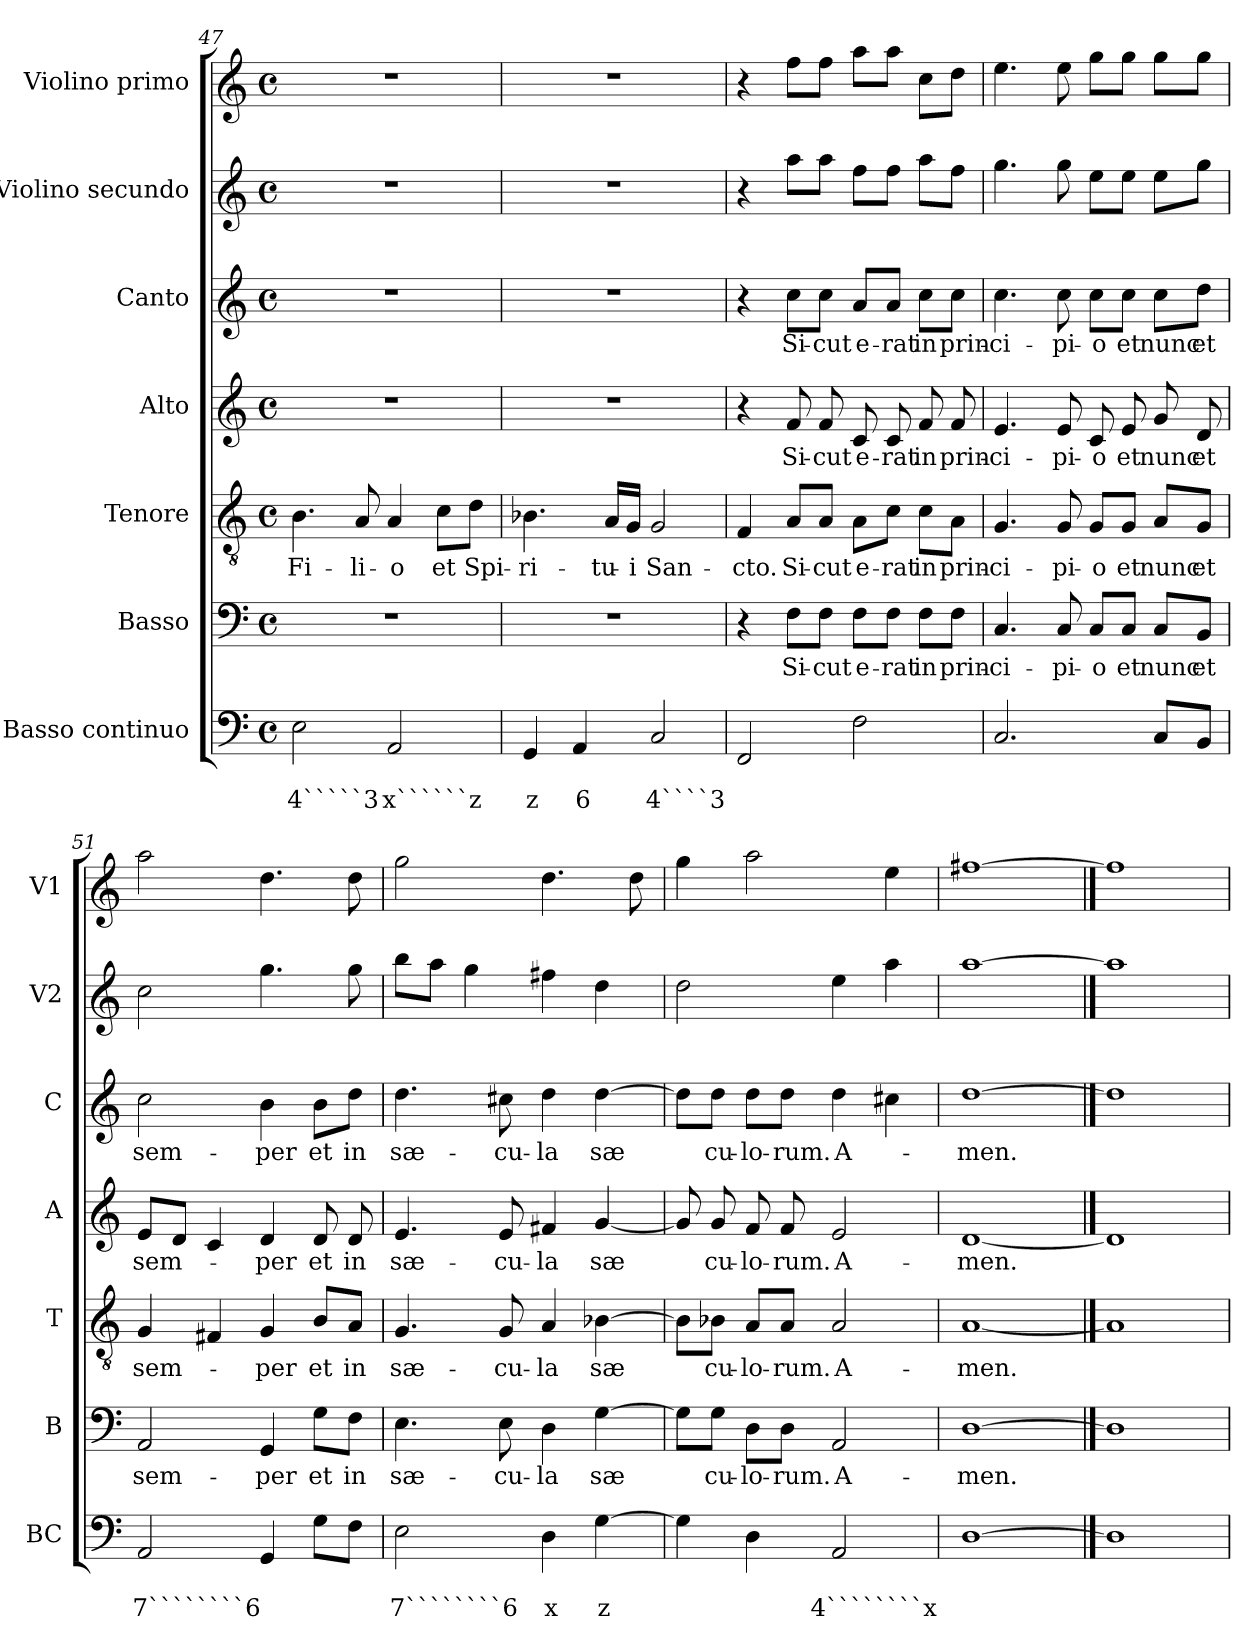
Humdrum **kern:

**kern	**text	**text	**kern	**text	**kern	**text	**kern	**text	**kern	**text	**kern	**kern
*part7	*part7	*part7	*part6	*part6	*part5	*part5	*part4	*part4	*part3	*part3	*part2	*part1
*staff7	*staff7	*staff7	*staff6	*staff6	*staff5	*staff5	*staff4	*staff4	*staff3	*staff3	*staff2	*staff1
*I"Basso continuo	*	*	*I"Basso	*	*I"Tenore	*	*I"Alto	*	*I"Canto	*	*I"Violino secundo	*I"Violino primo
*I'BC	*	*	*I'B	*	*I'T	*	*I'A	*	*I'C	*	*I'V2	*I'V1
!!LO:PB:g=z
*clefF4	*	*	*clefF4	*	*clefGv2	*	*clefG2	*	*clefG2	*	*clefG2	*clefG2
*k[]	*	*	*k[]	*	*k[]	*	*k[]	*	*k[]	*	*k[]	*k[]
*C:	*	*	*C:	*	*C:	*	*C:	*	*C:	*	*C:	*C:
*M4/4	*	*	*M4/4	*	*M4/4	*	*M4/4	*	*M4/4	*	*M4/4	*M4/4
*met(c)	*	*	*met(c)	*	*met(c)	*	*met(c)	*	*met(c)	*	*met(c)	*met(c)
=47	=47	=47	=47	=47	=47	=47	=47	=47	=47	=47	=47	=47
!	!	!LO:LY:b	!	!	!	!LO:LY:b	!	!	!	!	!	!
2E\	.	4`````3	1r	.	4.B\	Fi-	1r	.	1r	.	1r	1r
!	!	!	!	!	!	!LO:LY:b	!	!	!	!	!	!
.	.	.	.	.	8A/	-li-	.	.	.	.	.	.
!	!	!LO:LY:b	!	!	!	!LO:LY:b	!	!	!	!	!	!
2AA/	.	x``````z	.	.	4A/	-o	.	.	.	.	.	.
!	!	!	!	!	!	!LO:LY:b	!	!	!	!	!	!
.	.	.	.	.	8c\L	et	.	.	.	.	.	.
!	!	!	!	!	!	!LO:LY:b	!	!	!	!	!	!
.	.	.	.	.	8d\J	Spi-	.	.	.	.	.	.
=48	=48	=48	=48	=48	=48	=48	=48	=48	=48	=48	=48	=48
!	!	!LO:LY:b	!	!	!	!LO:LY:b	!	!	!	!	!	!
4GG/	.	z	1r	.	4.B-X\	-ri-	1r	.	1r	.	1r	1r
!	!	!LO:LY:b	!	!	!	!	!	!	!	!	!	!
4AA/	.	6	.	.	.	.	.	.	.	.	.	.
!	!	!	!	!	!	!LO:LY:b	!	!	!	!	!	!
.	.	.	.	.	16A/LL	-tu-	.	.	.	.	.	.
!	!	!	!	!	!	!LO:LY:b	!	!	!	!	!	!
.	.	.	.	.	16G/JJ	-i	.	.	.	.	.	.
!	!	!LO:LY:b	!	!	!	!LO:LY:b	!	!	!	!	!	!
2C/	.	4````3	.	.	2G/	San-	.	.	.	.	.	.
=49	=49	=49	=49	=49	=49	=49	=49	=49	=49	=49	=49	=49
!	!	!	!	!	!	!LO:LY:b	!	!	!	!	!	!
2FF/	.	.	4r	.	4F/	-cto.	4r	.	4r	.	4r	4r
!	!	!	!	!LO:LY:b	!	!LO:LY:b	!	!LO:LY:b	!	!LO:LY:b	!	!
.	.	.	8F\L	Si-	8A/L	Si-	8f/	Si-	8cc\L	Si-	8aa\L	8ff\L
!	!	!	!	!LO:LY:b	!	!LO:LY:b	!	!LO:LY:b	!	!LO:LY:b	!	!
.	.	.	8F\J	-cut	8A/J	-cut	8f/	-cut	8cc\J	-cut	8aa\J	8ff\J
!	!	!	!	!LO:LY:b	!	!LO:LY:b	!	!LO:LY:b	!	!LO:LY:b	!	!
2F\	.	.	8F\L	e-	8A\L	e-	8c/	e-	8a/L	e-	8ff\L	8aa\L
!	!	!	!	!LO:LY:b	!	!LO:LY:b	!	!LO:LY:b	!	!LO:LY:b	!	!
.	.	.	8F\J	-rat	8c\J	-rat	8c/	-rat	8a/J	-rat	8ff\J	8aa\J
!	!	!	!	!LO:LY:b	!	!LO:LY:b	!	!LO:LY:b	!	!LO:LY:b	!	!
.	.	.	8F\L	in	8c\L	in	8f/	in	8cc\L	in	8aa\L	8cc\L
!	!	!	!	!LO:LY:b	!	!LO:LY:b	!	!LO:LY:b	!	!LO:LY:b	!	!
.	.	.	8F\J	prin-	8A\J	prin-	8f/	prin-	8cc\J	prin-	8ff\J	8dd\J
=50	=50	=50	=50	=50	=50	=50	=50	=50	=50	=50	=50	=50
!	!	!	!	!LO:LY:b	!	!LO:LY:b	!	!LO:LY:b	!	!LO:LY:b	!	!
2.C/	.	.	4.C/	-ci-	4.G/	-ci-	4.e/	-ci-	4.cc\	-ci-	4.gg\	4.ee\
!	!	!	!	!LO:LY:b	!	!LO:LY:b	!	!LO:LY:b	!	!LO:LY:b	!	!
.	.	.	8C/	-pi-	8G/	-pi-	8e/	-pi-	8cc\	-pi-	8gg\	8ee\
!	!	!	!	!LO:LY:b	!	!LO:LY:b	!	!LO:LY:b	!	!LO:LY:b	!	!
.	.	.	8C/L	-o	8G/L	-o	8c/	-o	8cc\L	-o	8ee\L	8gg\L
!	!	!	!	!LO:LY:b	!	!LO:LY:b	!	!LO:LY:b	!	!LO:LY:b	!	!
.	.	.	8C/J	et	8G/J	et	8e/	et	8cc\J	et	8ee\J	8gg\J
!	!	!	!	!LO:LY:b	!	!LO:LY:b	!	!LO:LY:b	!	!LO:LY:b	!	!
8C/L	.	.	8C/L	nunc	8A/L	nunc	8g/	nunc	8cc\L	nunc	8ee\L	8gg\L
!	!	!	!	!LO:LY:b	!	!LO:LY:b	!	!LO:LY:b	!	!LO:LY:b	!	!
8BB/J	.	.	8BB/J	et	8G/J	et	8d/	et	8dd\J	et	8gg\J	8gg\J
!!LO:LB:g=z
=51	=51	=51	=51	=51	=51	=51	=51	=51	=51	=51	=51	=51
!	!	!LO:LY:b	!	!LO:LY:b	!	!LO:LY:b	!	!LO:LY:b	!	!LO:LY:b	!	!
2AA/	.	7````````6	2AA/	sem-	4G/	sem-	8e/L	sem-	2cc\	sem-	2cc\	2aa\
.	.	.	.	.	.	.	8d/J	.	.	.	.	.
.	.	.	.	.	4F#X/	.	4c/	.	.	.	.	.
!	!	!	!	!LO:LY:b	!	!LO:LY:b	!	!LO:LY:b	!	!LO:LY:b	!	!
4GG/	.	.	4GG/	-per	4G/	-per	4d/	-per	4b\	-per	4.gg\	4.dd\
!	!	!	!	!LO:LY:b	!	!LO:LY:b	!	!LO:LY:b	!	!LO:LY:b	!	!
8G\L	.	.	8G\L	et	8B/L	et	8d/	et	8b\L	et	.	.
!	!	!	!	!LO:LY:b	!	!LO:LY:b	!	!LO:LY:b	!	!LO:LY:b	!	!
8F\J	.	.	8F\J	in	8A/J	in	8d/	in	8dd\J	in	8gg\	8dd\
=52	=52	=52	=52	=52	=52	=52	=52	=52	=52	=52	=52	=52
!	!	!LO:LY:b	!	!LO:LY:b	!	!LO:LY:b	!	!LO:LY:b	!	!LO:LY:b	!	!
2E\	.	7````````6	4.E\	sæ-	4.G/	sæ-	4.e/	sæ-	4.dd\	sæ-	8bb\L	2gg\
.	.	.	.	.	.	.	.	.	.	.	8aa\J	.
.	.	.	.	.	.	.	.	.	.	.	4gg\	.
!	!	!	!	!LO:LY:b	!	!LO:LY:b	!	!LO:LY:b	!	!LO:LY:b	!	!
.	.	.	8E\	-cu-	8G/	-cu-	8e/	-cu-	8cc#X\	-cu-	.	.
!	!	!LO:LY:b	!	!LO:LY:b	!	!LO:LY:b	!	!LO:LY:b	!	!LO:LY:b	!	!
4D\	.	x	4D\	-la	4A/	-la	4f#X/	-la	4dd\	-la	4ff#X\	4.dd\
!	!	!LO:LY:b	!	!LO:LY:b	!	!LO:LY:b	!	!LO:LY:b	!	!LO:LY:b	!	!
[4G\	.	z	[4G\	sæ	[4B-X\	sæ	[4g/	sæ	[4dd\	sæ	4dd\	.
.	.	.	.	.	.	.	.	.	.	.	.	8dd\
=53	=53	=53	=53	=53	=53	=53	=53	=53	=53	=53	=53	=53
4G\]	.	.	8G\L]	.	8B-\L]	.	8g/]	.	8dd\L]	.	2dd\	4gg\
!	!	!	!	!LO:LY:b	!	!LO:LY:b	!	!LO:LY:b	!	!LO:LY:b	!	!
.	.	.	8G\J	cu-	8B-X\J	cu-	8g/	cu-	8dd\J	cu-	.	.
!	!	!	!	!LO:LY:b	!	!LO:LY:b	!	!LO:LY:b	!	!LO:LY:b	!	!
4D\	.	.	8D\L	-lo-	8A/L	-lo-	8f/	-lo-	8dd\L	-lo-	.	2aa\
!	!	!	!	!LO:LY:b	!	!LO:LY:b	!	!LO:LY:b	!	!LO:LY:b	!	!
.	.	.	8D\J	-rum.	8A/J	-rum.	8f/	-rum.	8dd\J	-rum.	.	.
!	!	!LO:LY:b	!	!LO:LY:b	!	!LO:LY:b	!	!LO:LY:b	!	!LO:LY:b	!	!
2AA/	.	4````````x	2AA/	A-	2A/	A-	2e/	A-	4dd\	A-	4ee\	.
.	.	.	.	.	.	.	.	.	4cc#X\	.	4aa\	4ee\
=54	=54	=54	=54	=54	=54	=54	=54	=54	=54	=54	=54	=54
!	!	!	!	!LO:LY:b	!	!LO:LY:b	!	!LO:LY:b	!	!LO:LY:b	!	!
[1D	.	.	[1D	-men.	[1A	-men.	[1d	-men.	[1dd	-men.	[1aa	[1ff#X
==55	==55	==55	==55	==55	==55	==55	==55	==55	==55	==55	==55	==55
1D]	.	.	1D]	.	1A]	.	1d]	.	1dd]	.	1aa]	1ff#]
=	=	=	=	=	=	=	=	=	=	=	=	=
*-	*-	*-	*-	*-	*-	*-	*-	*-	*-	*-	*-	*-
